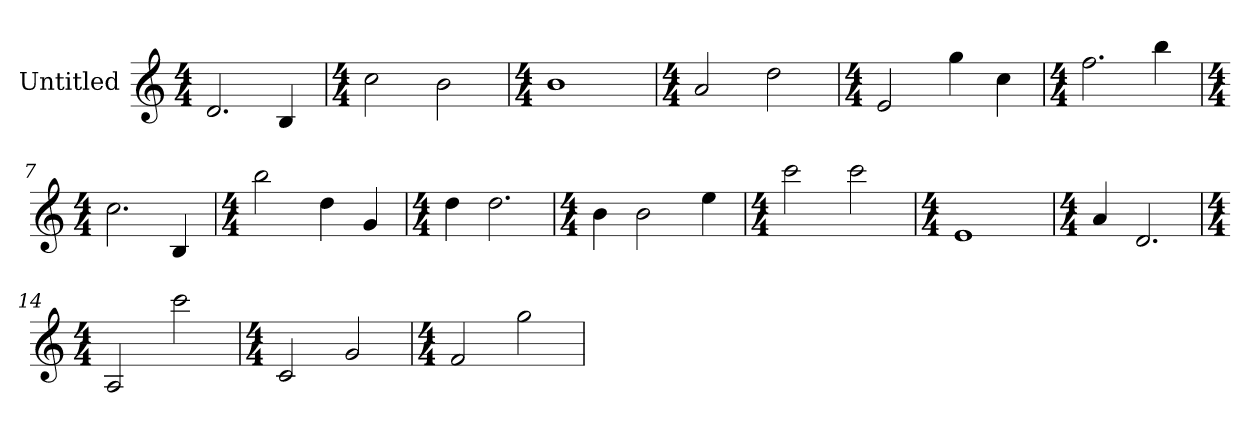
**kern
*part1
*staff1
*I"Untitled
*k[]
*C:
*M4/4
=1
!LO:N:vis=2.
2d
4B
=2
*k[]
*C:
*M4/4
2cc
2b
=3
*k[]
*C:
*M4/4
1b
=4
*k[]
*C:
*M4/4
2a
2dd
=5
*k[]
*C:
*M4/4
2e
4gg
4cc
=6
*k[]
*C:
*M4/4
!LO:N:vis=2.
2ff
4bb
=7
*k[]
*C:
*M4/4
!LO:N:vis=2.
2cc
4B
=8
*k[]
*C:
*M4/4
2bb
4dd
4g
=9
*k[]
*C:
*M4/4
4dd
!LO:N:vis=2.
2dd
=10
*k[]
*C:
*M4/4
4b
2b
4ee
=11
*k[]
*C:
*M4/4
2ccc
2ccc
=12
*k[]
*C:
*M4/4
1e
=13
*k[]
*C:
*M4/4
4a
!LO:N:vis=2.
2d
=14
*k[]
*C:
*M4/4
2A
2ccc
=15
*k[]
*C:
*M4/4
2c
2g
=16
*k[]
*C:
*M4/4
2f
2gg
=
*-
